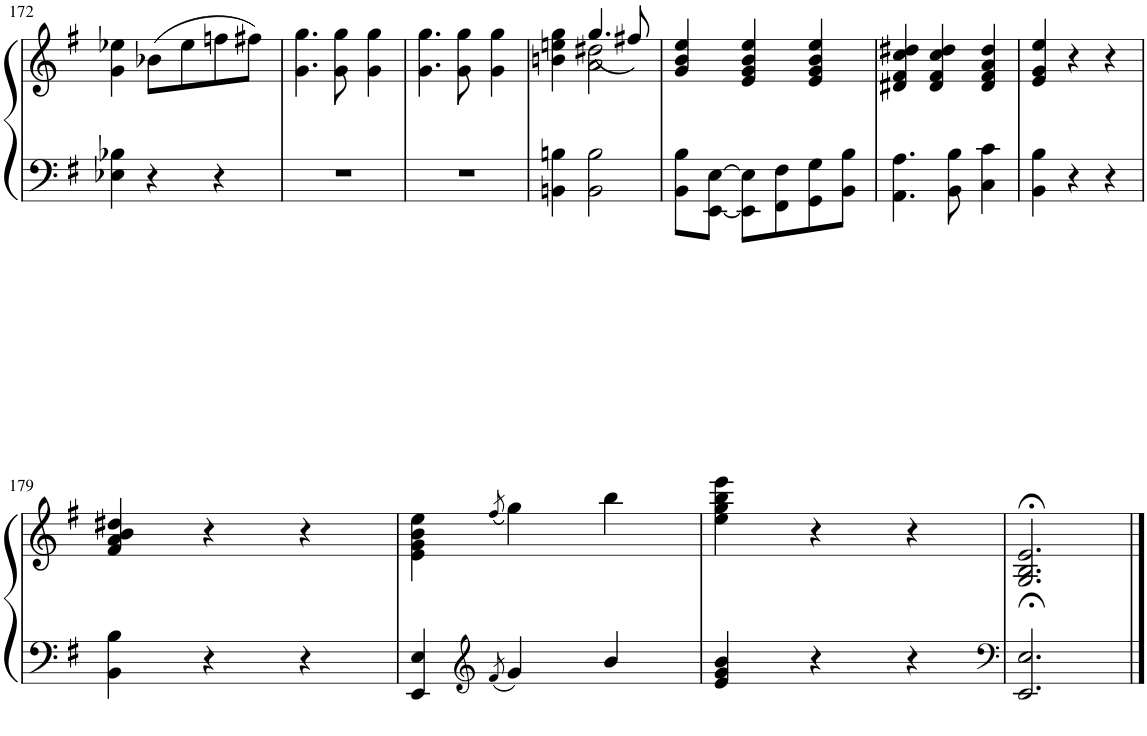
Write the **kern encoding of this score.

**kern	**kern
*part1	*part1
*staff2	*staff1
*I"Piano	*
*I'Pno.	*
!!LO:PB:g=z
*clefF4	*clefG2
*k[f#]	*k[f#]
*M3/4	*M3/4
=172	=172
4E-X\ 4B-X\	4g\ 4ee-X\
4r	(8b-X\L
.	8ee-\
4r	8ffn\
.	8ff#X\J)
=173	=173
2.r	4.g\ 4.gg\
.	8g\ 8gg\
.	4g\ 4gg\
=174	=174
2.r	4.g\ 4.gg\
.	8g\ 8gg\
.	4g\ 4gg\
=175	=175
*	*^
4BBn\ 4Bn\	4bn\ 4een\ 4gg\	4ryy
2BB\ 2B\	2a\ 2dd#X\	(4.gg/
.	.	8ff#X/)
*	*v	*v
=176	=176
8BB\ 8B\L	4g/ 4b/ 4ee/
[8EE\ [8E\J	.
8EE\] 8E\]L	4e/ 4g/ 4b/ 4ee/
8FF#\ 8F#\	.
8GG\ 8G\	4e/ 4g/ 4b/ 4ee/
8BB\ 8B\J	.
=177	=177
4.AA\ 4.A\	4d#X/ 4f#/ 4cc/ 4dd#X/
.	4d#/ 4f#/ 4cc/ 4dd#/
8BB\ 8B\	.
4C\ 4c\	4d#/ 4f#/ 4a/ 4dd#/
=178	=178
4BB\ 4B\	4e/ 4g/ 4ee/
4r	4r
4r	4r
!!LO:LB:g=z
=179	=179
4BB\ 4B\	4f#/ 4a/ 4b/ 4dd#X/
4r	4r
4r	4r
=180	=180
4EE/ 4E/	4e\ 4g\ 4b\ 4ee\
*clefG2	*
8qf#/	(8qff#/
4g/	4gg\)
4b/	4bb\
=181	=181
4e/ 4g/ 4b/	4ee\ 4gg\ 4bb\ 4eee\
4r	4r
4r	4r
=182	=182
*clefF4	*
2.EE/;< 2.E/;<	2.G/;< 2.B/;< 2.e/;<
==	==
*-	*-
